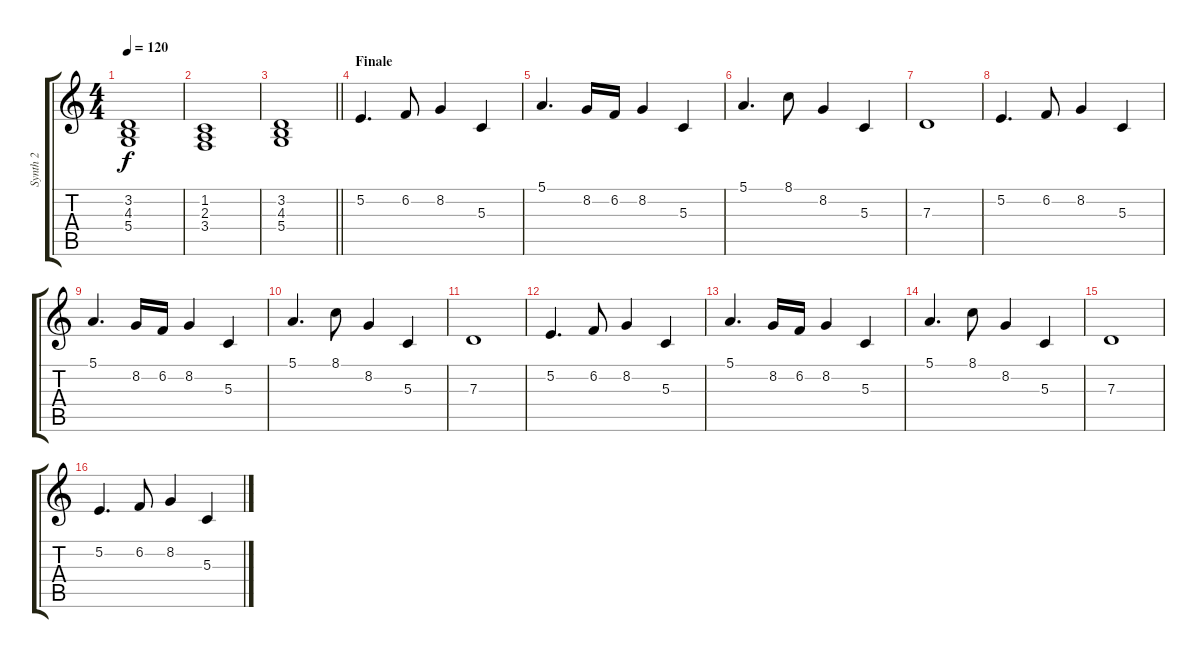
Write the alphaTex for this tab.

\track ("Synth 2" "Synth 2") {instrument pad2warm}
\staff {score tabs}
\tuning (E4 B3 G3 D3 A2 E2) {hide}
\ts (4 4)
\tempo 120
\clef g2
\ks c
(3.2 4.3 5.4).1{dy f} |
(1.2 2.3 3.4).1 |
\barLineRight lightlight
(3.2 4.3 5.4).1 |
\section ("" "Finale")
5.2.4{d volume 13 instrument electricpiano1} 6.2.8 8.2.4 5.3.4 |
5.1.4{d} 8.2.16 6.2.16 8.2.4 5.3.4 |
5.1.4{d} 8.1.8 8.2.4 5.3.4 |
7.3.1 |
5.2.4{d} 6.2.8 8.2.4 5.3.4 |
5.1.4{d} 8.2.16 6.2.16 8.2.4 5.3.4 |
5.1.4{d} 8.1.8 8.2.4 5.3.4 |
7.3.1 |
5.2.4{d} 6.2.8 8.2.4 5.3.4 |
5.1.4{d} 8.2.16 6.2.16 8.2.4 5.3.4 |
5.1.4{d} 8.1.8 8.2.4 5.3.4 |
7.3.1 |
5.2.4{d} 6.2.8 8.2.4 5.3.4
